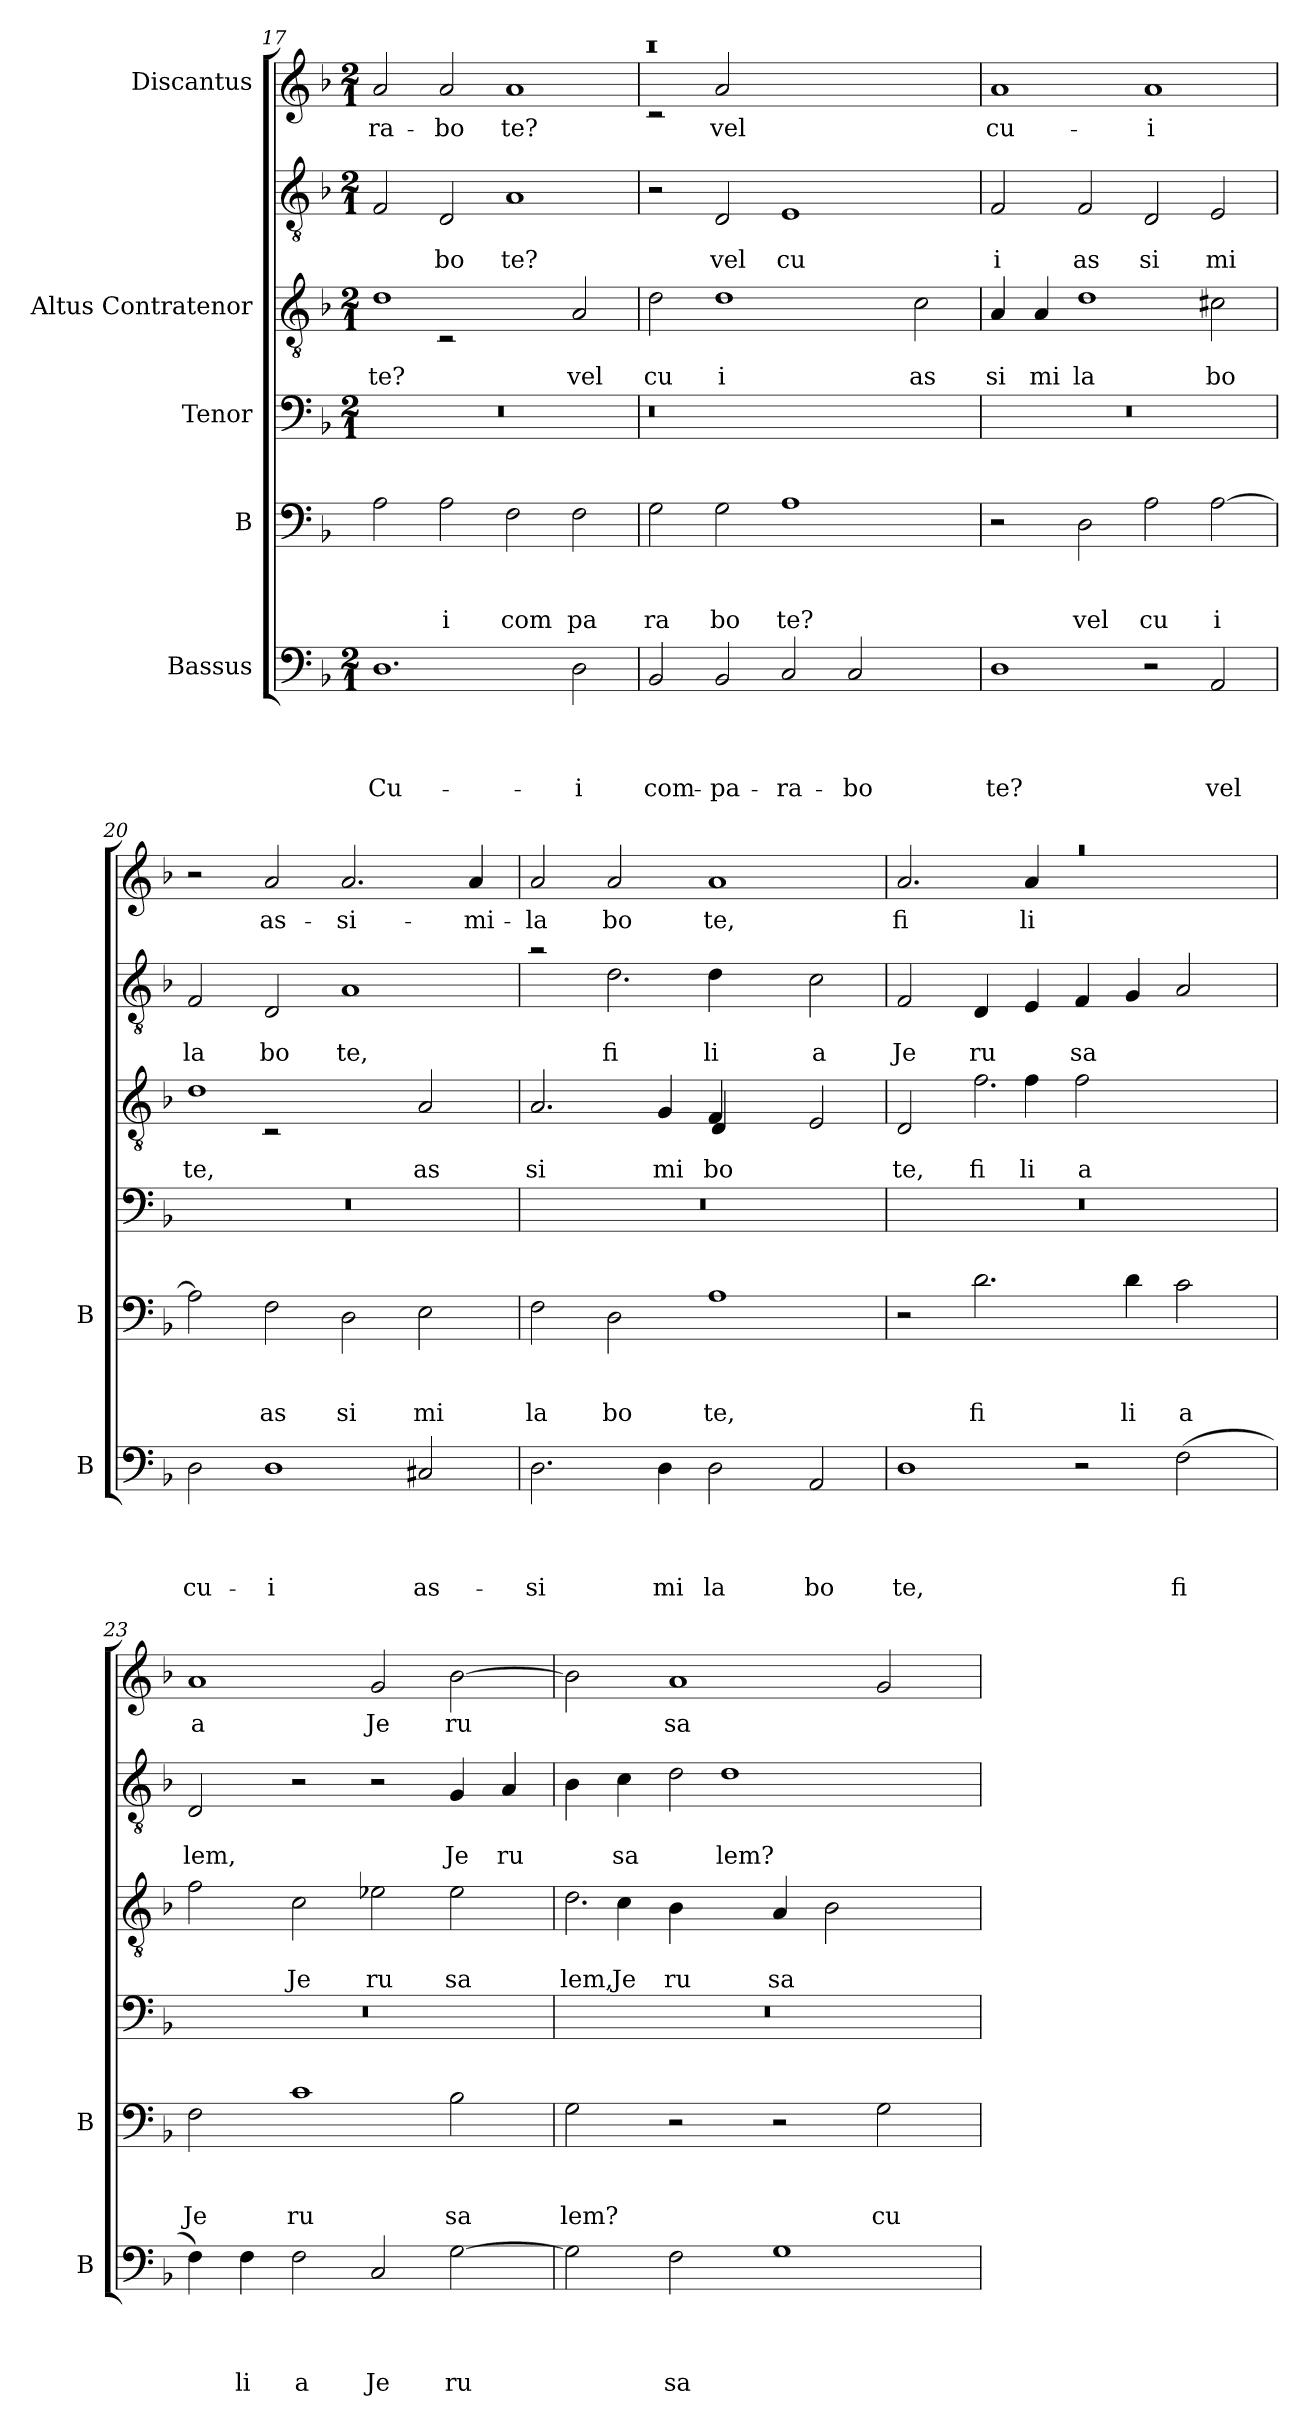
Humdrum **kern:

**kern	**text	**text	**text	**text	**kern	**text	**text	**text	**kern	**kern	**text	**text	**kern	**text	**text	**kern	**text
*part5	*part5	*part5	*part5	*part5	*part4	*part4	*part4	*part4	*part3	*part2	*part2	*part2	*part2	*part2	*part2	*part1	*part1
*staff6	*staff6	*staff6	*staff6	*staff6	*staff5	*staff5	*staff5	*staff5	*staff4	*staff3	*staff3	*staff3	*staff2	*staff2	*staff2	*staff1	*staff1
*I"Bassus	*	*	*	*	*I"B	*	*	*	*I"Tenor	*I"Altus Contratenor	*	*	*	*	*	*I"Discantus	*
*I'B	*	*	*	*	*I'B	*	*	*	*	*	*	*	*	*	*	*	*
*clefF4	*	*	*	*	*clefF4	*	*	*	*clefF4	*clefGv2	*	*	*clefGv2	*	*	*clefG2	*
*k[b-]	*	*	*	*	*k[b-]	*	*	*	*k[b-]	*k[b-]	*	*	*k[b-]	*	*	*k[b-]	*
*F:	*	*	*	*	*F:	*	*	*	*F:	*F:	*	*	*F:	*	*	*F:	*
*M2/1	*	*	*	*	*	*	*	*	*M2/1	*M2/1	*	*	*M2/1	*	*	*M2/1	*
=17	=17	=17	=17	=17	=17	=17	=17	=17	=17	=17	=17	=17	=17	=17	=17	=17	=17
!	!	!	!	!LO:LY:b	!	!	!	!	!	!	!	!LO:LY:b	!	!	!	!	!LO:LY:b
*	*	*	*	*	*	*	*	*	*	*^	*	*	*	*	*	*	*
1.D	.	.	.	Cu-	2A\	.	.	.	0r	1d	2ryy	.	te?	2F/	.	.	2a/	-ra-
!	!	!	!	!	!	!	!	!LO:LY:b	!	!	!	!	!	!	!	!LO:LY:b	!	!LO:LY:b
.	.	.	.	.	2A\	.	.	i	.	.	2rC	.	.	2D/	.	bo	2a/	-bo
!	!	!	!	!	!	!	!	!LO:LY:b	!	!	!	!	!	!	!	!LO:LY:b	!	!LO:LY:b
.	.	.	.	.	2F\	.	.	com	.	1ryy	2ryy	.	.	1A	.	te?	1a	te?
!	!	!	!	!LO:LY:b	!	!	!	!LO:LY:b	!	!	!	!	!LO:LY:b	!	!	!	!	!
2D\	.	.	.	-i	2F\	.	.	pa	.	.	2A/	.	vel	.	.	.	.	.
=18	=18	=18	=18	=18	=18	=18	=18	=18	=18	=18	=18	=18	=18	=18	=18	=18	=18	=18
!	!	!	!	!LO:LY:b	!	!	!	!LO:LY:b	!	!	!	!	!LO:LY:b	!	!	!	!LO:N:vis=1	!
*	*	*	*	*	*	*	*	*	*	*v	*v	*	*	*	*	*	*^	*
2BB-/	.	.	.	com-	2G\	.	.	ra	0r	2d\	.	cu	2r	.	.	0raa	2rc	.
!	!	!	!	!LO:LY:b	!	!	!	!LO:LY:b	!	!	!	!LO:LY:b	!	!	!LO:LY:b	!	!	!LO:LY:b
2BB-/	.	.	.	-pa-	2G\	.	.	bo	.	1d	.	i	2D/	.	vel	.	2a/	vel
!	!	!	!	!LO:LY:b	!	!	!	!LO:LY:b	!	!	!	!	!	!	!LO:LY:b	!	!	!
2C/	.	.	.	-ra-	1A	.	.	te?	.	.	.	.	1E	.	cu	.	2ryy	.
!	!	!	!	!LO:LY:b	!	!	!	!	!	!	!	!	!	!	!	!	!	!
2C/	.	.	.	-bo	.	.	.	.	.	2ryy	.	.	.	.	.	.	1ryy	.
!	!	!	!	!	!	!	!	!	!	!	!	!LO:LY:b	!	!	!	!	!	!
2ryy	.	.	.	.	2ryy	.	.	.	2ryy	2c\	.	as	2ryy	.	.	2ryy	.	.
*	*	*	*	*	*	*	*	*	*	*	*	*	*	*	*	*v	*v	*
=19	=19	=19	=19	=19	=19	=19	=19	=19	=19	=19	=19	=19	=19	=19	=19	=19	=19
!	!	!	!	!LO:LY:b	!	!	!	!	!	!	!	!LO:LY:b	!	!	!LO:LY:b	!	!LO:LY:b
1D	.	.	.	te?	2r	.	.	.	0r	4A/	.	si	2F/	.	i	1a	cu-
!	!	!	!	!	!	!	!	!	!	!	!	!LO:LY:b	!	!	!	!	!
.	.	.	.	.	.	.	.	.	.	4A/	.	mi	.	.	.	.	.
!	!	!	!	!	!	!	!	!LO:LY:b	!	!	!	!LO:LY:b	!	!	!LO:LY:b	!	!
.	.	.	.	.	2D\	.	.	vel	.	1d	.	la	2F/	.	as	.	.
!	!	!	!	!	!	!	!	!LO:LY:b	!	!	!	!	!	!	!LO:LY:b	!	!LO:LY:b
2r	.	.	.	.	2A\	.	.	cu	.	.	.	.	2D/	.	si	1a	-i
!	!	!	!	!LO:LY:b	!	!	!	!LO:LY:b:rj	!	!	!	!LO:LY:b	!	!	!LO:LY:b	!	!
2AA/	.	.	.	vel	[>2A\	.	.	i	.	2c#\	.	bo	2E/	.	mi	.	.
=20	=20	=20	=20	=20	=20	=20	=20	=20	=20	=20	=20	=20	=20	=20	=20	=20	=20
!	!	!	!	!LO:LY:b	!	!	!	!	!	!	!	!LO:LY:b	!	!	!LO:LY:b	!	!
*	*	*	*	*	*	*	*	*	*	*^	*	*	*	*	*	*	*
2D\	.	.	.	cu-	2A\]	.	.	.	0r	1d	2ryy	.	te,	2F/	.	la	2r	.
!	!	!	!	!LO:LY:b	!	!	!	!LO:LY:b	!	!	!	!	!	!	!	!LO:LY:b	!	!LO:LY:b
1D	.	.	.	-i	2F\	.	.	as	.	.	2rC	.	.	2D/	.	bo	2a/	as-
!	!	!	!	!	!	!	!	!LO:LY:b	!	!	!	!	!	!	!	!LO:LY:b	!	!LO:LY:b
.	.	.	.	.	2D\	.	.	si	.	1ryy	2ryy	.	.	1A	.	te,	2.a/	-si-
!	!	!	!	!LO:LY:b	!	!	!	!LO:LY:b	!	!	!	!	!LO:LY:b	!	!	!	!	!
2C#/	.	.	.	as-	2E\	.	.	mi	.	.	2A/	.	as	.	.	.	.	.
!	!	!	!	!	!	!	!	!	!	!	!	!	!	!	!	!	!	!LO:LY:b
.	.	.	.	.	.	.	.	.	.	.	.	.	.	.	.	.	4a/	-mi-
!!LO:LB:g=z
=21	=21	=21	=21	=21	=21	=21	=21	=21	=21	=21	=21	=21	=21	=21	=21	=21	=21	=21
!	!	!	!	!LO:LY:b	!	!	!	!LO:LY:b	!	!	!	!	!LO:LY:b	!	!	!	!	!LO:LY:b
*	*	*	*	*	*	*	*	*	*	*	*	*	*	*^	*	*	*	*
2.D\	.	.	.	-si	2F\	.	.	la	0r	2.A/	1ryy	.	si	2ra	1ryy	.	.	2a/	-la
!	!	!	!	!	!	!	!	!LO:LY:b	!	!	!	!	!	!	!	!	!LO:LY:b	!	!LO:LY:b
.	.	.	.	.	2D\	.	.	bo	.	.	.	.	.	2.d\	.	.	fi	2a/	bo
!	!	!	!	!LO:LY:b	!	!	!	!	!	!	!	!	!LO:LY:b	!	!	!	!	!	!
4D\	.	.	.	mi	.	.	.	.	.	4G/	.	.	mi	.	.	.	.	.	.
!	!	!	!	!LO:LY:b	!	!	!	!LO:LY:b	!	!	!	!	!LO:LY:b	!	!	!	!	!	!
!	!	!	!	!	!	!	!	!	!	!	!	!	!LO:LY:b	!	!	!	!LO:LY:b	!	!LO:LY:b
2D\	.	.	.	la	1A	.	.	te,	.	4F/	4D/	.	bo	.	4d\	.	li	1a	te,
.	.	.	.	.	.	.	.	.	.	2.ryy	4ryy	.	.	2.ryy	4ryy	.	.	.	.
!	!	!	!	!LO:LY:b	!	!	!	!	!	!	!	!	!	!	!	!	!LO:LY:b	!	!
2AA/	.	.	.	bo	.	.	.	.	.	.	2E/	.	.	.	2c\	.	a	.	.
=22	=22	=22	=22	=22	=22	=22	=22	=22	=22	=22	=22	=22	=22	=22	=22	=22	=22	=22	=22
!	!	!	!	!LO:LY:b	!	!	!	!	!	!	!	!	!LO:LY:b	!	!	!	!LO:LY:b	!LO:N:vis=1	!LO:LY:b
*	*	*	*	*	*	*	*	*	*	*	*	*	*	*v	*v	*	*	*^	*
1D	.	.	.	te,	2r	.	.	.	0r	2D/	2.ryy	.	te,	2F/	.	Je	0raa	2.a/	fi
!	!	!	!	!	!	!	!	!LO:LY:b	!	!	!	!	!LO:LY:b	!	!	!LO:LY:b	!	!	!
.	.	.	.	.	2.d\	.	.	fi	.	2.f\	.	.	fi	4D/	.	ru	.	.	.
!	!	!	!	!	!	!	!	!	!	!	!	!	!LO:LY:b	!	!	!	!	!	!LO:LY:b
.	.	.	.	.	.	.	.	.	.	.	4f\	.	li	4E/	.	.	.	4a/	li
!	!	!	!	!	!	!	!	!	!	!	!	!	!LO:LY:b	!	!	!LO:LY:b	!	!	!
2r	.	.	.	.	.	.	.	.	.	.	2f\	.	a	4F/	.	sa	.	1ryy	.
!	!	!	!	!	!	!	!	!LO:LY:b	!	!	!	!	!	!	!	!	!	!	!
.	.	.	.	.	4d\	.	.	li	.	2ryy	.	.	.	4G/	.	.	.	.	.
!	!	!	!	!LO:LY:b	!	!	!	!LO:LY:b	!	!	!	!	!	!	!	!	!	!	!
(>2F\	.	.	.	fi	2c\	.	.	a	.	.	2ryy	.	.	2A/	.	.	.	.	.
.	.	.	.	.	.	.	.	.	.	4ryy	.	.	.	.	.	.	.	.	.
*	*	*	*	*	*	*	*	*	*	*v	*v	*	*	*	*	*	*v	*v	*
=23	=23	=23	=23	=23	=23	=23	=23	=23	=23	=23	=23	=23	=23	=23	=23	=23	=23
!	!	!	!	!	!	!	!	!LO:LY:b	!	!	!	!	!	!	!LO:LY:b	!	!LO:LY:b
4F\)	.	.	.	.	2F\	.	.	Je	0r	2f\	.	.	2D/	.	lem,	1a	a
!	!	!	!	!LO:LY:b	!	!	!	!	!	!	!	!	!	!	!	!	!
4F\	.	.	.	li	.	.	.	.	.	.	.	.	.	.	.	.	.
!	!	!	!	!LO:LY:b	!	!	!	!LO:LY:b	!	!	!	!LO:LY:b	!	!	!	!	!
2F\	.	.	.	a	1c	.	.	ru	.	2c\	.	Je	2r	.	.	.	.
!	!	!	!	!LO:LY:b	!	!	!	!	!	!	!	!LO:LY:b	!	!	!	!	!LO:LY:b
2C/	.	.	.	Je	.	.	.	.	.	2e-X\	.	ru	2r	.	.	2g/	Je
!	!	!	!	!LO:LY:b	!	!	!	!LO:LY:b	!	!	!	!LO:LY:b	!	!	!LO:LY:b	!	!LO:LY:b
[>2G\	.	.	.	ru	2B-\	.	.	sa	.	2e-\	.	sa	4G/	.	Je	[>2b-\	ru
!	!	!	!	!	!	!	!	!	!	!	!	!	!	!	!LO:LY:b	!	!
.	.	.	.	.	.	.	.	.	.	.	.	.	4A/	.	ru	.	.
=24	=24	=24	=24	=24	=24	=24	=24	=24	=24	=24	=24	=24	=24	=24	=24	=24	=24
!	!	!	!	!	!	!	!	!LO:LY:b	!	!	!	!LO:LY:b	!	!	!	!	!
*	*	*	*	*	*	*	*	*	*	*^	*	*	*^	*	*	*	*
2G\]	.	.	.	.	2G\	.	.	lem?	0r	2.d\	4ryy	.	lem,	4B-\	2.ryy	.	.	2b-\]	.
!	!	!	!	!	!	!	!	!	!	!	!	!	!LO:LY:b	!	!	!	!LO:LY:b	!	!
.	.	.	.	.	.	.	.	.	.	.	4c\	.	Je	4c\	.	.	sa	.	.
!	!	!	!	!LO:LY:b	!	!	!	!	!	!	!	!	!LO:LY:b	!	!	!	!	!	!LO:LY:b
2F\	.	.	.	sa	2r	.	.	.	.	.	4B-\	.	ru	2d\	.	.	.	1a	sa
!	!	!	!	!	!	!	!	!	!	!	!	!	!	!	!	!	!LO:LY:b	!	!
.	.	.	.	.	.	.	.	.	.	4ryy	4ryy	.	.	.	1d	.	lem?	.	.
!	!	!	!	!	!	!	!	!	!	!	!	!	!LO:LY:b	!	!	!	!	!	!
1G	.	.	.	.	2r	.	.	.	.	1ryy	4A/	.	sa	4ryy	.	.	.	.	.
.	.	.	.	.	.	.	.	.	.	.	2B-\	.	.	2.ryy	.	.	.	.	.
!	!	!	!	!	!	!	!	!LO:LY:b	!	!	!	!	!	!	!	!	!	!	!
.	.	.	.	.	2G\	.	.	cu	.	.	.	.	.	.	.	.	.	2g/	.
.	.	.	.	.	.	.	.	.	.	.	4ryy	.	.	.	4ryy	.	.	.	.
*	*	*	*	*	*	*	*	*	*	*v	*v	*	*	*	*	*	*	*	*
*	*	*	*	*	*	*	*	*	*	*	*	*	*v	*v	*	*	*	*
=	=	=	=	=	=	=	=	=	=	=	=	=	=	=	=	=	=
*-	*-	*-	*-	*-	*-	*-	*-	*-	*-	*-	*-	*-	*-	*-	*-	*-	*-
